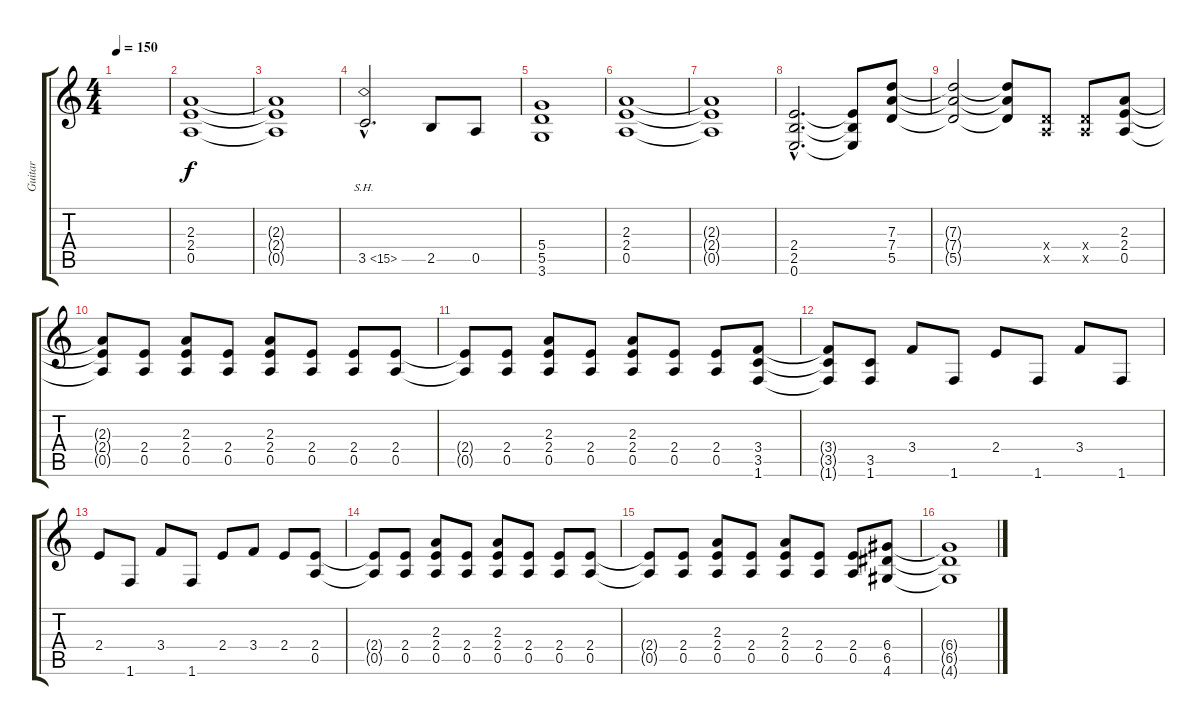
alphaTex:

\track ("Guitar" "Guitar") {instrument distortionguitar}
\staff {score tabs}
\tuning (E4 B3 G3 D3 A2 E2) {hide}
\ts (4 4)
\tempo 150
\clef g2
\ks c
|
(2.3 2.4 0.5).1 |
(2.3{t} 2.4{t} 0.5{t}).1 |
3.5{sh 12 hac}.2{d} 2.5.8 0.5.8 |
(5.4 5.5 3.6).1 |
(2.3 2.4 0.5).1 |
(2.3{t} 2.4{t} 0.5{t}).1 |
(2.4{hac} 2.5{hac} 0.6{hac}).2{d} (2.4{t} 2.5{t} 0.6{t}).8 (7.3 7.4 5.5).8 |
(7.3{t} 7.4{t} 5.5{t}).2 (7.3{t} 7.4{t} 5.5{t}).8 (0.4{x} 0.5{x}).8 (0.4{x} 0.5{x}).8 (2.3 2.4 0.5).8 |
(2.3{t} 2.4{t} 0.5{t}).8 (2.4 0.5).8 (2.3 2.4 0.5).8 (2.4 0.5).8 (2.3 2.4 0.5).8 (2.4 0.5).8 (2.4 0.5).8 (2.4 0.5).8 |
(2.4{t} 0.5{t}).8 (2.4 0.5).8 (2.3 2.4 0.5).8 (2.4 0.5).8 (2.3 2.4 0.5).8 (2.4 0.5).8 (2.4 0.5).8 (3.4 3.5 1.6).8 |
(3.4{t} 3.5{t} 1.6{t}).8 (3.5 1.6).8 3.4.8 1.6.8 2.4.8 1.6.8 3.4.8 1.6.8 |
2.4.8 1.6.8 3.4.8 1.6.8 2.4.8 3.4.8 2.4.8 (2.4 0.5).8 |
(2.4{t} 0.5{t}).8 (2.4 0.5).8 (2.3 2.4 0.5).8 (2.4 0.5).8 (2.3 2.4 0.5).8 (2.4 0.5).8 (2.4 0.5).8 (2.4 0.5).8 |
(2.4{t} 0.5{t}).8 (2.4 0.5).8 (2.3 2.4 0.5).8 (2.4 0.5).8 (2.3 2.4 0.5).8 (2.4 0.5).8 (2.4 0.5).8 (6.4 6.5 4.6).8 |
(6.4{t} 6.5{t} 4.6{t}).1
